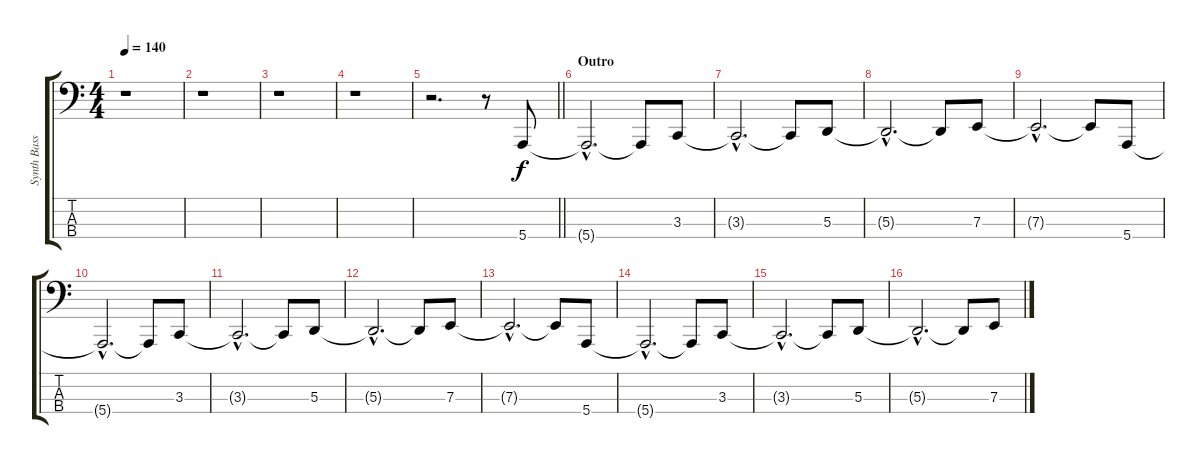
\track ("Synth Bass" "Synth Bass") {instrument lead8bassandlead}
\staff {score tabs}
\tuning (G2 D2 A1 E1) {hide}
\ts (4 4)
\tempo 140
\clef f4
\ks c
r.1{dy f} |
r.1 |
r.1 |
r.1 |
\barLineRight lightlight
r.2{d} r.8 5.4.8 |
\section ("" "Outro")
5.4{hac t}.2{d} 5.4{t}.8 3.3.8 |
3.3{hac t}.2{d} 3.3{t}.8 5.3.8 |
5.3{hac t}.2{d} 5.3{t}.8 7.3.8 |
7.3{hac t}.2{d} 7.3{t}.8 5.4.8 |
5.4{hac t}.2{d} 5.4{t}.8 3.3.8 |
3.3{hac t}.2{d} 3.3{t}.8 5.3.8 |
5.3{hac t}.2{d} 5.3{t}.8 7.3.8 |
7.3{hac t}.2{d} 7.3{t}.8 5.4.8 |
5.4{hac t}.2{d} 5.4{t}.8 3.3.8 |
3.3{hac t}.2{d} 3.3{t}.8 5.3.8 |
5.3{hac t}.2{d} 5.3{t}.8 7.3.8
